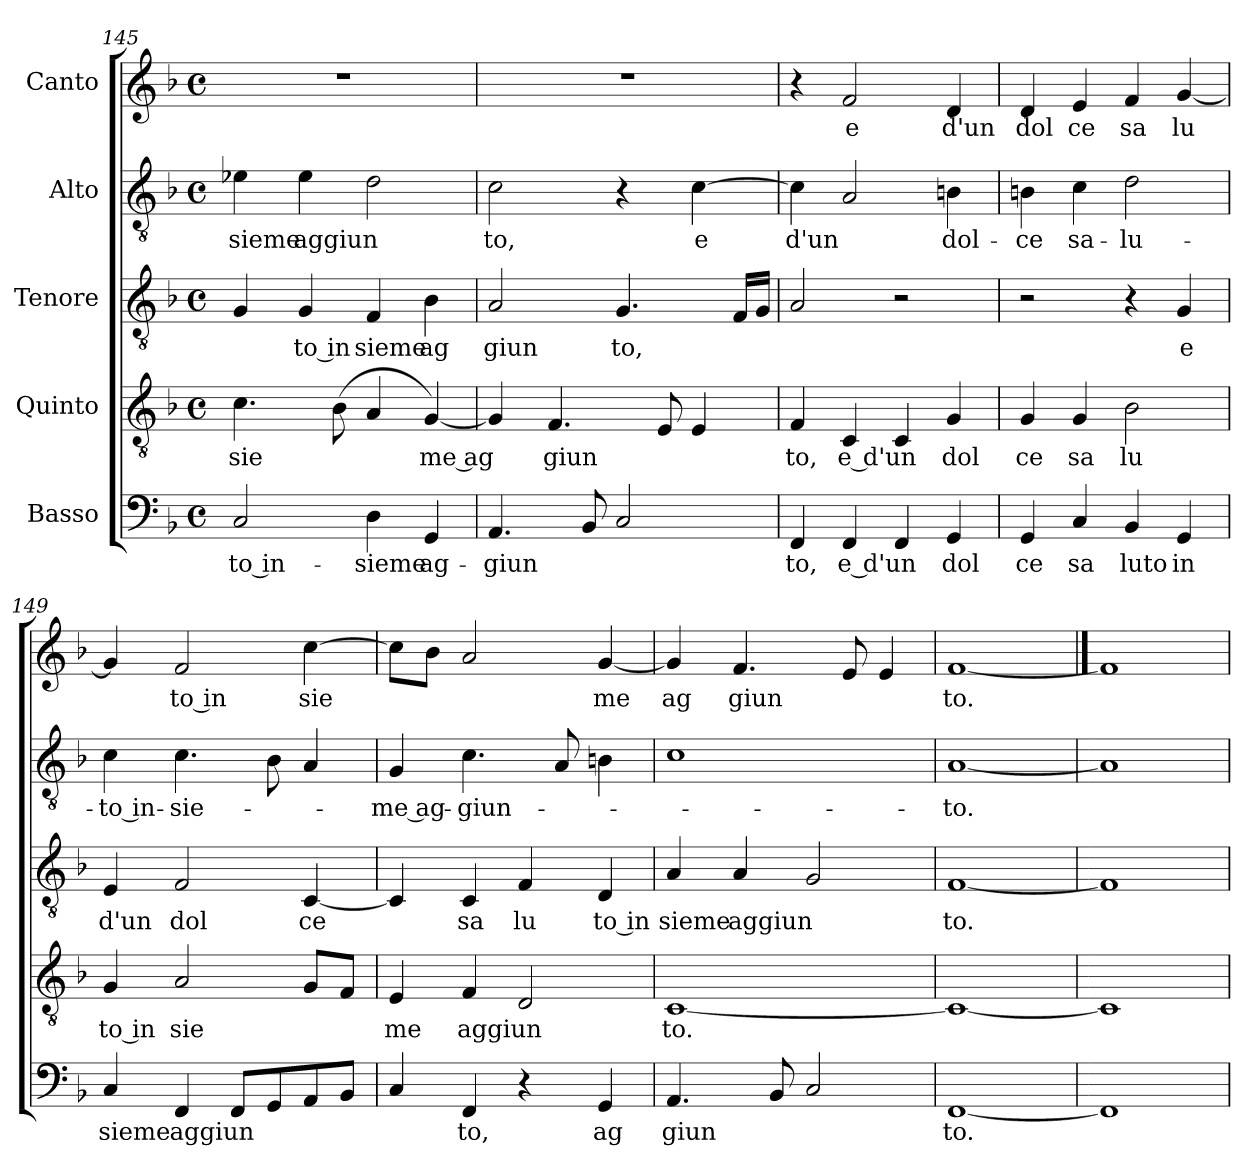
**kern	**text	**kern	**text	**kern	**text	**kern	**text	**kern	**text
*part5	*part5	*part4	*part4	*part3	*part3	*part2	*part2	*part1	*part1
*staff5	*staff5	*staff4	*staff4	*staff3	*staff3	*staff2	*staff2	*staff1	*staff1
*I"Basso	*	*I"Quinto	*	*I"Tenore	*	*I"Alto	*	*I"Canto	*
*clefF4	*	*clefGv2	*	*clefGv2	*	*clefGv2	*	*clefG2	*
*k[b-]	*	*k[b-]	*	*k[b-]	*	*k[b-]	*	*k[b-]	*
*F:	*	*F:	*	*F:	*	*F:	*	*F:	*
*M4/4	*	*M4/4	*	*M4/4	*	*M4/4	*	*M4/4	*
*met(c)	*	*met(c)	*	*met(c)	*	*met(c)	*	*met(c)	*
=145	=145	=145	=145	=145	=145	=145	=145	=145	=145
!	!LO:LY:b:rj	!	!LO:LY:b	!	!	!	!LO:LY:b	!	!
2C/	-to in-	4.c\	sie	4G/	.	4e-X\	sieme	1r	.
!	!	!	!	!	!LO:LY:b:rj	!	!LO:LY:b	!	!
.	.	.	.	4G/	to in	4e-\	aggiun	.	.
.	.	(<8B-\	.	.	.	.	.	.	.
!	!LO:LY:b	!	!	!	!LO:LY:b	!	!	!	!
4D\	-sieme	4A/	.	4F/	sieme	2d\	.	.	.
!	!LO:LY:b	!	!LO:LY:b	!	!LO:LY:b	!	!	!	!
4GG/	ag-	[>4G/)	me ag	4B-\	ag	.	.	.	.
!!LO:LB:g=z
=146	=146	=146	=146	=146	=146	=146	=146	=146	=146
!	!LO:LY:b	!	!	!	!LO:LY:b:cj	!	!LO:LY:b:cj	!	!
*^	*	*	*	*	*	*	*	*	*
4.AA/	64ryy	-giun	4G/]	.	2A/	giun	2c\	to,	1r	.
.	2ryy	.	.	.	.	.	.	.	.	.
!	!	!	!	!LO:LY:b	!	!	!	!	!	!
.	.	.	4.F/	giun	.	.	.	.	.	.
8BB-/	.	.	.	.	.	.	.	.	.	.
!	!	!	!	!	!	!LO:LY:b:cj	!	!	!	!
2C/	.	.	.	.	4.G/	to,	4r	.	.	.
.	4ryy	.	.	.	.	.	.	.	.	.
.	.	.	8E/	.	.	.	.	.	.	.
!	!	!	!	!	!	!	!	!LO:LY:b:cj	!	!
.	.	.	4E/	.	.	.	[>4c\	e	.	.
.	8...ryy	.	.	.	.	.	.	.	.	.
.	.	.	.	.	16F/L	.	.	.	.	.
.	.	.	.	.	16G/J	.	.	.	.	.
=147	=147	=147	=147	=147	=147	=147	=147	=147	=147	=147
!	!	!LO:LY:b:cj	!	!LO:LY:b:cj	!	!	!	!LO:LY:b	!	!
*v	*v	*	*	*	*	*	*	*	*	*
4FF/	to,	4F/	to,	2A/	.	4c\]	d'un	4r	.
!	!LO:LY:b:cj	!	!LO:LY:b:cj	!	!	!	!	!	!LO:LY:b:cj
4FF/	e d'un	4C/	e d'un	.	.	2A/	.	2f/	e
4FF/	.	4C/	.	2r	.	.	.	.	.
!	!LO:LY:b:cj	!	!LO:LY:b:cj	!	!	!	!LO:LY:b:cj	!	!LO:LY:b:cj
4GG/	dol	4G/	dol	.	.	4Bn\	dol-	4d/	d'un
=148	=148	=148	=148	=148	=148	=148	=148	=148	=148
!	!LO:LY:b:cj	!	!LO:LY:b:cj	!	!	!	!LO:LY:b:cj	!	!LO:LY:b:cj
4GG/	ce	4G/	ce	2r	.	4Bn\	-ce	4d/	dol
!	!LO:LY:b:cj	!	!LO:LY:b:cj	!	!	!	!LO:LY:b:cj	!	!LO:LY:b:cj
4C/	sa	4G/	sa	.	.	4c\	sa-	4e/	ce
!	!LO:LY:b:cj	!	!LO:LY:b:cj	!	!	!	!LO:LY:b:cj	!	!LO:LY:b:cj
4BB-/	luto	2B-\	lu	4r	.	2d\	-lu-	4f/	sa
!	!LO:LY:b	!	!	!	!LO:LY:b:cj	!	!	!	!LO:LY:b:cj
4GG/	in	.	.	4G/	e	.	.	[<4g/	lu
=149	=149	=149	=149	=149	=149	=149	=149	=149	=149
!	!LO:LY:b	!	!LO:LY:b:rj	!	!LO:LY:b:cj	!	!LO:LY:b:rj	!	!
4C/	sieme	4G/	to in	4E/	d'un	4c\	-to in-	4g/]	.
!	!LO:LY:b	!	!LO:LY:b	!	!LO:LY:b:cj	!	!LO:LY:b	!	!LO:LY:b:rj
4FF/	aggiun	2A/	sie	2F/	dol	4.c\	-sie-	2f/	to in
8FF/L	.	.	.	.	.	.	.	.	.
8GG/	.	.	.	.	.	8B-\	.	.	.
!	!	!	!	!	!LO:LY:b:cj	!	!	!	!LO:LY:b
8AA/	.	8G/L	.	[<4C/	ce	4A/	.	[>4cc\	sie
8BB-/J	.	8F/J	.	.	.	.	.	.	.
=150	=150	=150	=150	=150	=150	=150	=150	=150	=150
!	!	!	!LO:LY:b	!	!	!	!LO:LY:b:rj	!	!
4C/	.	4E/	me	4C/]	.	4G/	-me ag-	8cc\L]	.
.	.	.	.	.	.	.	.	8b-\J	.
!	!LO:LY:b:cj	!	!LO:LY:b	!	!LO:LY:b:cj	!	!LO:LY:b	!	!
4FF/	to,	4F/	aggiun	4C/	sa	4.c\	-giun-	2a/	.
!	!	!	!	!	!LO:LY:b:cj	!	!	!	!
4r	.	2D/	.	4F/	lu	.	.	.	.
.	.	.	.	.	.	8A/	.	.	.
!	!LO:LY:b:cj	!	!	!	!LO:LY:b:rj	!	!	!	!LO:LY:b
4GG/	ag	.	.	4D/	to in	4Bn\	.	[<4g/	me
=151	=151	=151	=151	=151	=151	=151	=151	=151	=151
!	!LO:LY:b	!	!LO:LY:b:cj	!	!LO:LY:b	!	!	!	!LO:LY:b:cj
4.AA/	giun	[<1C	to.	4A/	sieme	1c	.	4g/]	ag
!	!	!	!	!	!LO:LY:b	!	!	!	!LO:LY:b
.	.	.	.	4A/	aggiun	.	.	4.f/	giun
8BB-/	.	.	.	.	.	.	.	.	.
2C/	.	.	.	2G/	.	.	.	.	.
.	.	.	.	.	.	.	.	8e/	.
.	.	.	.	.	.	.	.	4e/	.
=152	=152	=152	=152	=152	=152	=152	=152	=152	=152
!	!LO:LY:b:cj	!	!	!	!LO:LY:b:cj	!	!LO:LY:b:cj	!	!LO:LY:b:cj
[1FF	to.	1C_	.	[1F	to.	[1A	-to.	[1f	to.
=153	==153	=153	==153	=153	==153	=153	==153	==153	==153
1FF]	.	1C]	.	1F]	.	1A]	.	1f]	.
=	=	=	=	=	=	=	=	=	=
*-	*-	*-	*-	*-	*-	*-	*-	*-	*-
